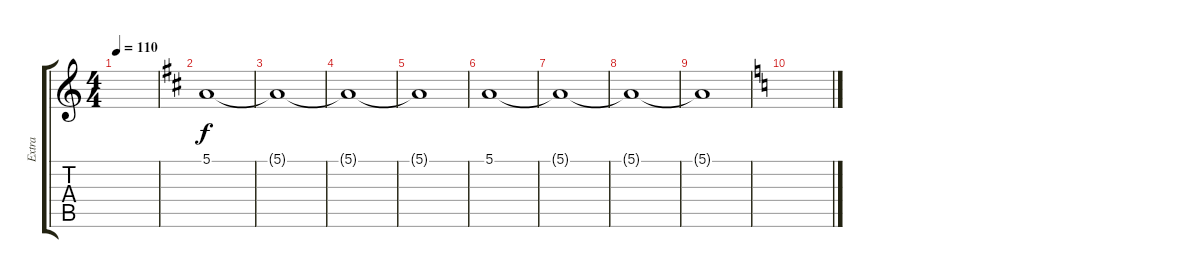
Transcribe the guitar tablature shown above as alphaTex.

\track ("Extra" "Extra") {instrument synthvoice}
\staff {score tabs}
\tuning (E4 B3 G3 D3 A2 E2) {hide}
\ts (4 4)
\tempo 110
\clef g2
\ks c
|
\ks d
5.1.1 |
5.1{t}.1 |
5.1{t}.1 |
5.1{t}.1 |
5.1.1 |
5.1{t}.1 |
5.1{t}.1 |
5.1{t}.1 |
\ks c
